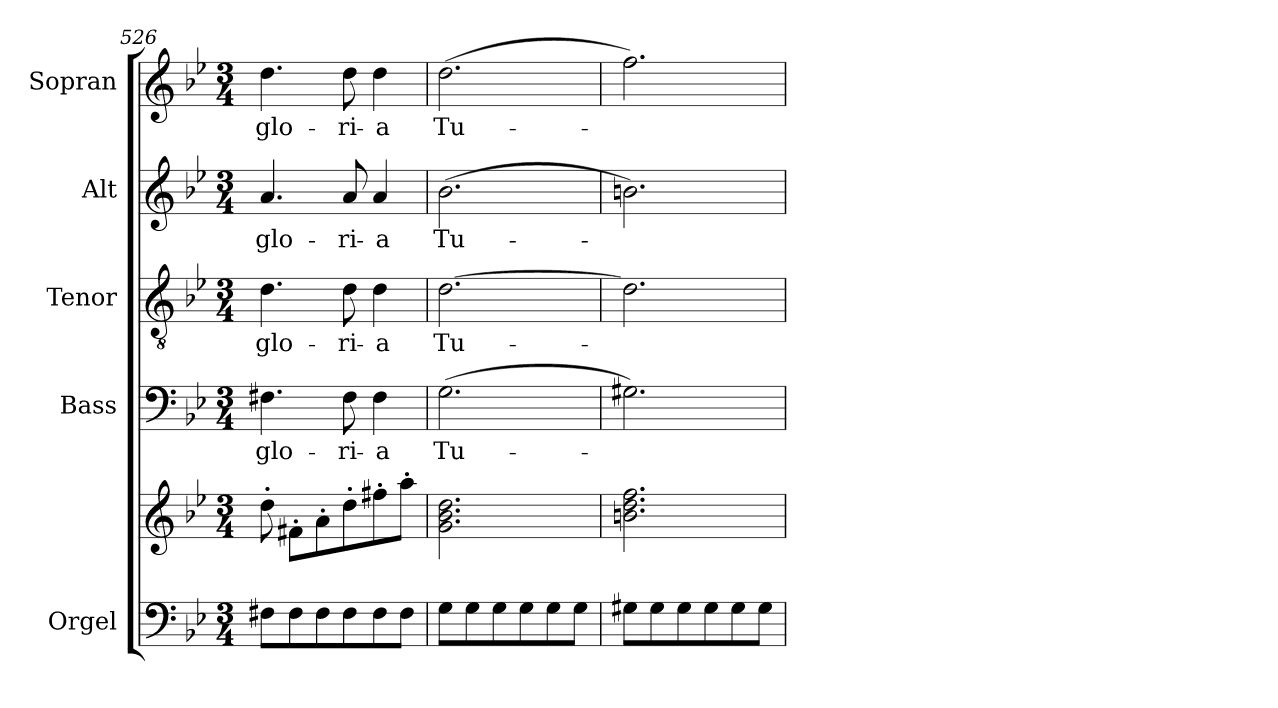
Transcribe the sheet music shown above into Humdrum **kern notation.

**kern	**kern	**kern	**text	**kern	**text	**kern	**text	**kern	**text
*part5	*part5	*part4	*part4	*part3	*part3	*part2	*part2	*part1	*part1
*staff6	*staff5	*staff4	*staff4	*staff3	*staff3	*staff2	*staff2	*staff1	*staff1
*I"Orgel	*	*I"Bass	*	*I"Tenor	*	*I"Alt	*	*I"Sopran	*
*I'Org.	*	*I'B.	*	*I'T.	*	*I'A.	*	*I'S.	*
*clefF4	*clefG2	*clefF4	*	*clefGv2	*	*clefG2	*	*clefG2	*
*k[b-e-]	*k[b-e-]	*k[b-e-]	*	*k[b-e-]	*	*k[b-e-]	*	*k[b-e-]	*
*B-:	*B-:	*B-:	*	*B-:	*	*B-:	*	*B-:	*
*M3/4	*M3/4	*M3/4	*	*M3/4	*	*M3/4	*	*M3/4	*
=526	=526	=526	=526	=526	=526	=526	=526	=526	=526
!	!	!	!LO:LY:b	!	!LO:LY:b	!	!LO:LY:b	!	!LO:LY:b
8F#X\L	8dd'>\	4.F#X\	glo-	4.d\	glo-	4.a/	glo-	4.dd\	glo-
8F#\	8f#X'>\L	.	.	.	.	.	.	.	.
8F#\	8a'>\	.	.	.	.	.	.	.	.
!	!	!	!LO:LY:b	!	!LO:LY:b	!	!LO:LY:b	!	!LO:LY:b
8F#\	8dd'>\	8F#\	-ri-	8d\	-ri-	8a/	-ri-	8dd\	-ri-
!	!	!	!LO:LY:b	!	!LO:LY:b	!	!LO:LY:b	!	!LO:LY:b
8F#\	8ff#X'>\	4F#\	-a	4d\	-a	4a/	-a	4dd\	-a
8F#\J	8aa'>\J	.	.	.	.	.	.	.	.
=527	=527	=527	=527	=527	=527	=527	=527	=527	=527
!	!	!	!LO:LY:b	!	!LO:LY:b	!	!LO:LY:b	!	!LO:LY:b
8G\L	2.g\ 2.b-\ 2.dd\	(>2.G\	Tu-	[2.d\	Tu-	(>2.b-\	Tu-	(>2.dd\	Tu-
8G\	.	.	.	.	.	.	.	.	.
8G\	.	.	.	.	.	.	.	.	.
8G\	.	.	.	.	.	.	.	.	.
8G\	.	.	.	.	.	.	.	.	.
8G\J	.	.	.	.	.	.	.	.	.
=528	=528	=528	=528	=528	=528	=528	=528	=528	=528
8G#X\L	2.bn\ 2.dd\ 2.ff\	2.G#X\)	.	2.d\]	.	2.bn\)	.	2.ff\)	.
8G#\	.	.	.	.	.	.	.	.	.
8G#\	.	.	.	.	.	.	.	.	.
8G#\	.	.	.	.	.	.	.	.	.
8G#\	.	.	.	.	.	.	.	.	.
8G#\J	.	.	.	.	.	.	.	.	.
=	=	=	=	=	=	=	=	=	=
*-	*-	*-	*-	*-	*-	*-	*-	*-	*-
